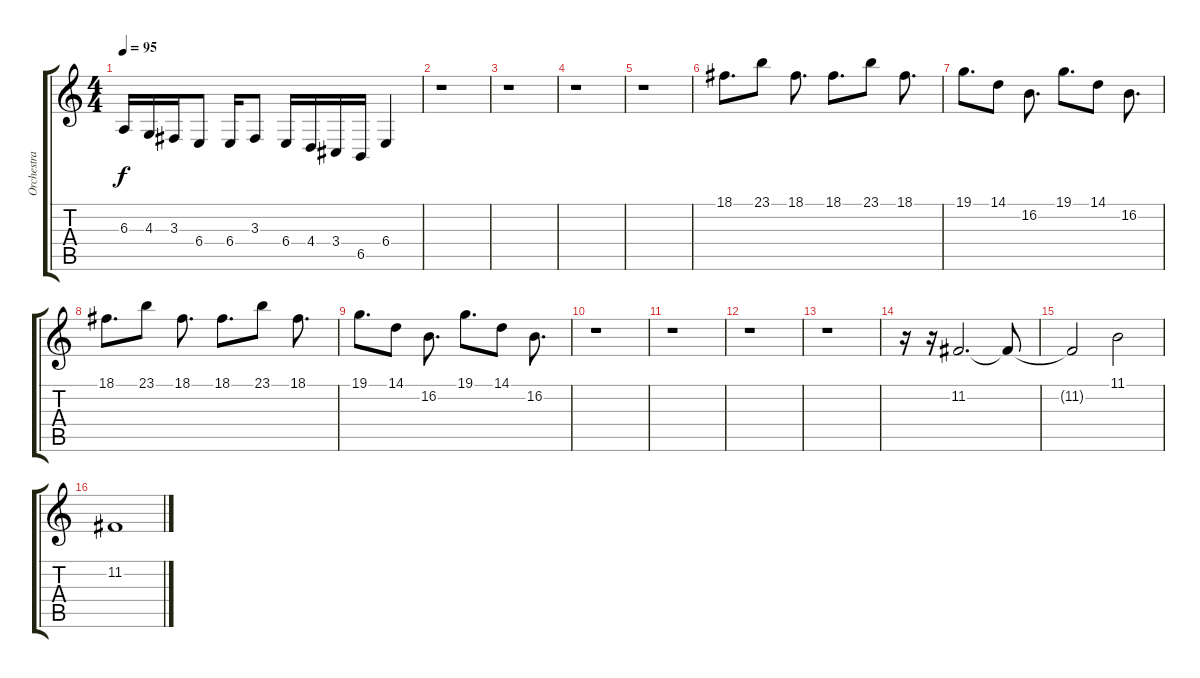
\track ("Orchestra" "Orchestra") {instrument stringensemble1}
\staff {score tabs}
\tuning (C4 G3 Eb3 Bb2 F2 C2) {hide}
\ts (4 4)
\tempo 95
\clef g2
\ks c
6.3.16{dy f} 4.3.16 3.3.16 6.4.8 6.4.16 3.3.8 6.4.16 4.4.16 3.4.16 6.5.16 6.4.4 |
r.1 |
r.1 |
r.1 |
r.1 |
18.1.8{d} 23.1.8 18.1.8{d} 18.1.8{d} 23.1.8 18.1.8{d} |
19.1.8{d} 14.1.8 16.2.8{d} 19.1.8{d} 14.1.8 16.2.8{d} |
18.1.8{d} 23.1.8 18.1.8{d} 18.1.8{d} 23.1.8 18.1.8{d} |
19.1.8{d} 14.1.8 16.2.8{d} 19.1.8{d} 14.1.8 16.2.8{d} |
r.1 |
r.1 |
r.1 |
r.1 |
r.16 r.16 11.2.2{d} 11.2{t}.8 |
11.2{t}.2 11.1.2 |
11.2.1
